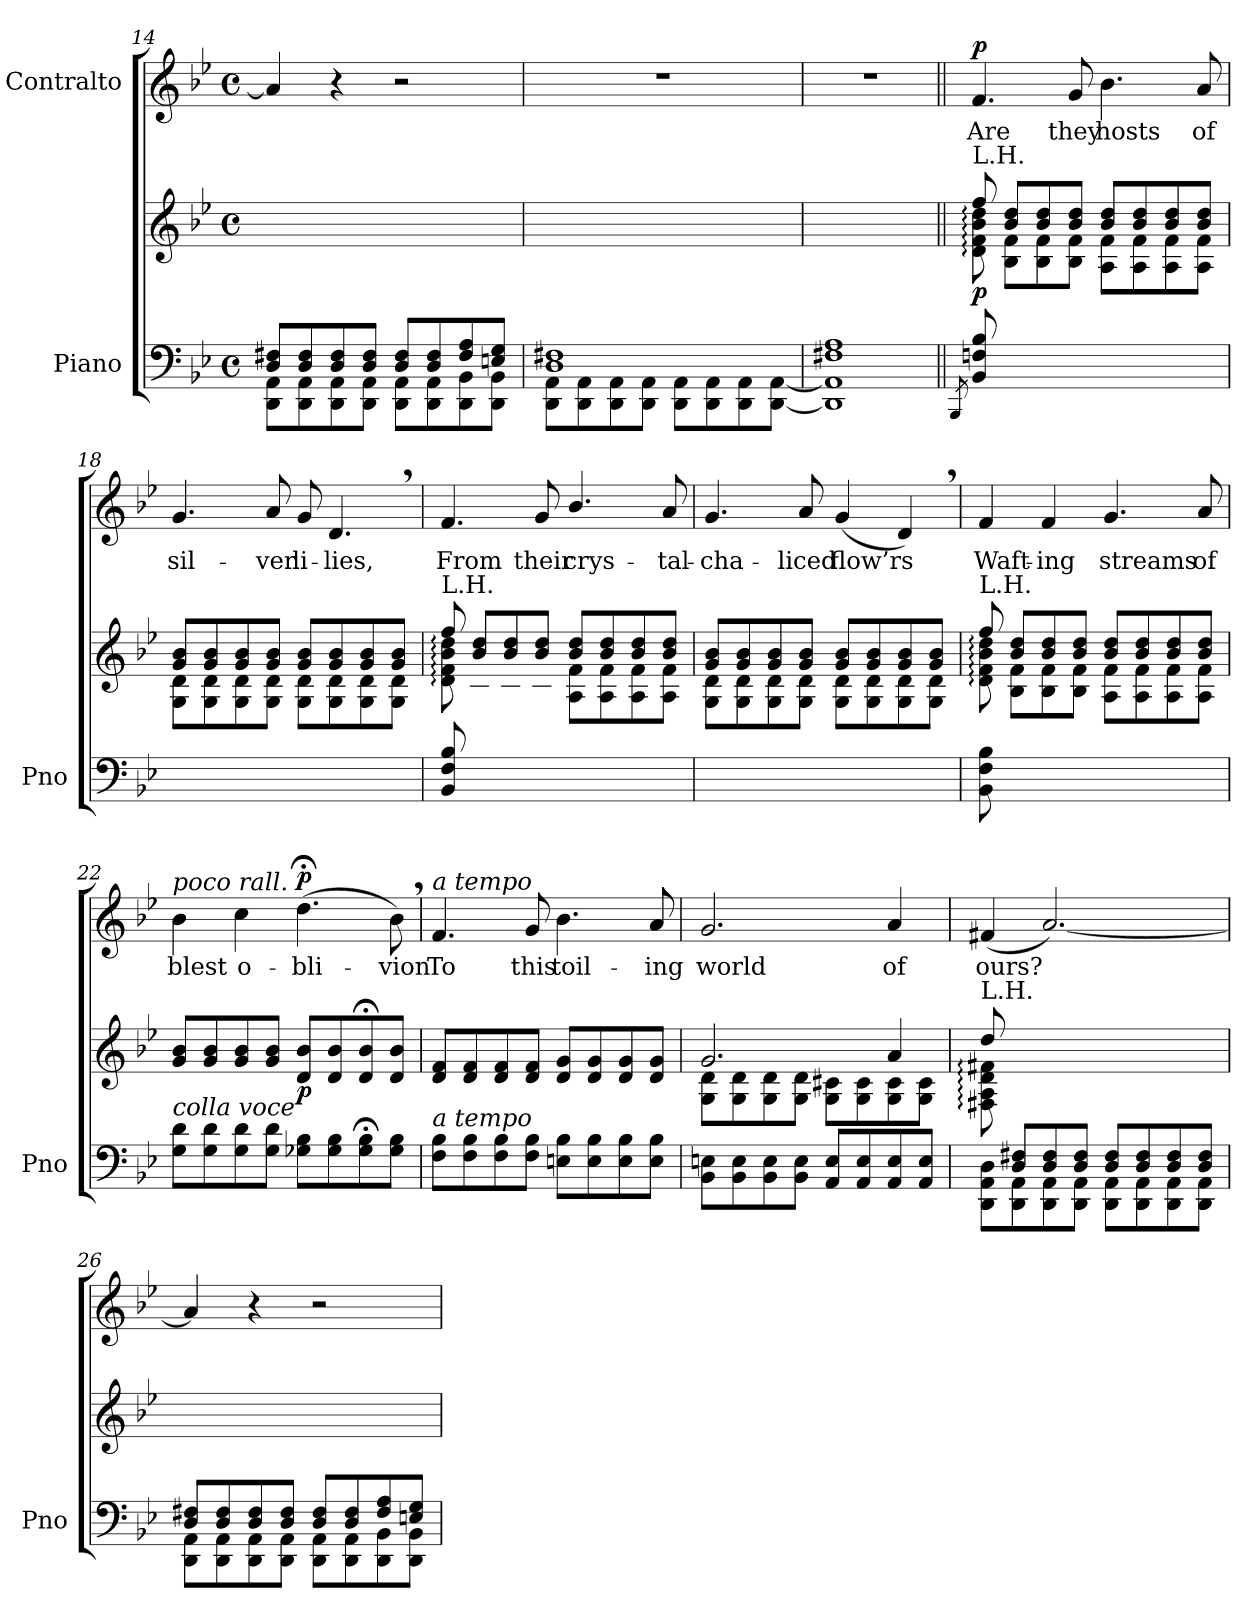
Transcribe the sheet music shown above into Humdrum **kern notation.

**kern	**kern	**dynam	**kern	**text	**dynam
*part2	*part2	*part2	*part1	*part1	*part1
*staff3	*staff2	*staff2/3	*staff1	*staff1	*staff1
*I"Piano	*	*	*I"Contralto	*	*
*I'Pno	*	*	*	*	*
*clefF4	*clefG2	*	*clefG2	*	*
*k[b-e-]	*k[b-e-]	*	*k[b-e-]	*	*
*M4/4	*M4/4	*	*M4/4	*	*
*met(c)	*met(c)	*	*met(c)	*	*
=14	=14	=14	=14	=14	=14
*^	*	*	*	*	*
8D/ 8F#X/L	8DD\ 8AA\L	1ryy	.	4a/]	.	.
8D/ 8F#/	8DD\ 8AA\	.	.	.	.	.
8D/ 8F#/	8DD\ 8AA\	.	.	4r	.	.
8D/ 8F#/J	8DD\ 8AA\J	.	.	.	.	.
8D/ 8F#/L	8DD\ 8AA\L	.	.	2r	.	.
8D/ 8F#/	8DD\ 8AA\	.	.	.	.	.
8F#/ 8A/	8DD\ 8BB-\	.	.	.	.	.
8En/ 8G/J	8DD\ 8BB-\J	.	.	.	.	.
!!LO:LB:g=z
=15	=15	=15	=15	=15	=15	=15
1D 1F#X	8DD\ 8AA\L	1ryy	.	1r	.	.
.	8DD\ 8AA\	.	.	.	.	.
.	8DD\ 8AA\	.	.	.	.	.
.	8DD\ 8AA\J	.	.	.	.	.
.	8DD\ 8AA\L	.	.	.	.	.
.	8DD\ 8AA\	.	.	.	.	.
.	8DD\ 8AA\	.	.	.	.	.
.	[8DD\ [8AA\J	.	.	.	.	.
=16	=16	=16	=16	=16	=16	=16
1F#X 1A	1DD] 1AA]	1ryy	.	1r	.	.
*v	*v	*	*	*	*	*
=17||	=17||	=17||	=17||	=17||	=17||
8qBBB-/	.	.	.	.	.
*	*^	*	*	*	*
*	*	*^	*	*	*	*
!	!LO:TX:a:t=L.H.	!	!	!	!	!	!
!	!	!	!	!LO:DY:b	!	!LO:LY:b	!LO:DY:a
8BB-/ 8Fn/ 8B-/	8d\: 8f\: 8b-\: 8dd\:	8ff/	8ryy	p	4.f/	Are	p
2..ryy	8b-/ 8dd/L	8raayy	8B-\ 8f\L	.	.	.	.
.	8b-/ 8dd/	4raayy	8B-\ 8f\	.	.	.	.
!	!	!	!	!	!	!LO:LY:b	!
.	8b-/ 8dd/J	.	8B-\ 8f\J	.	8g/	they	.
!	!	!	!	!	!	!LO:LY:b	!
.	8b-/ 8dd/L	2rffyy	8A\ 8f\L	.	4.b-\	hosts	.
.	8b-/ 8dd/	.	8A\ 8f\	.	.	.	.
.	8b-/ 8dd/	.	8A\ 8f\	.	.	.	.
!	!	!	!	!	!	!LO:LY:b	!
.	8b-/ 8dd/J	.	8A\ 8f\J	.	8a/	of	.
!!LO:LB:g=z
=18	=18	=18	=18	=18	=18	=18	=18
!	!	!	!	!	!	!LO:LY:b	!
*	*	*v	*v	*	*	*	*
1ryy	8g/ 8b-/L	8G\ 8d\L	.	4.g/	sil-	.
.	8g/ 8b-/	8G\ 8d\	.	.	.	.
.	8g/ 8b-/	8G\ 8d\	.	.	.	.
!	!	!	!	!	!LO:LY:b	!
.	8g/ 8b-/J	8G\ 8d\J	.	8a/	-ver	.
!	!	!	!	!	!LO:LY:b	!
.	8g/ 8b-/L	8G\ 8d\L	.	8g/	li-	.
!	!	!	!	!	!LO:LY:b	!
.	8g/ 8b-/	8G\ 8d\	.	4.d,/	-lies,	.
.	8g/ 8b-/	8G\ 8d\	.	.	.	.
.	8g/ 8b-/J	8G\ 8d\J	.	.	.	.
=19	=19	=19	=19	=19	=19	=19
*	*	*^	*	*	*	*
!	!LO:TX:a:t=L.H.	!	!	!	!	!	!
!	!	!	!	!	!	!LO:LY:b	!
8BB-/ 8F/ 8B-/L	8d\: 8f\: 8b-\: 8dd\:	8ff/	8ryy	.	4.f/	From	.
2..ryy	8b-/ 8dd/L	8raayy	8B-\ 8f\	.	.	.	.
.	8b-/ 8dd/	4raayy	8B-\ 8f\	.	.	.	.
!	!	!	!	!	!	!LO:LY:b	!
.	8b-/ 8dd/J	.	8B-\ 8f\J	.	8g/	their	.
!	!	!	!	!	!	!LO:LY:b	!
.	8b-/ 8dd/L	2rffyy	8A\ 8f\L	.	4.b-/	crys-	.
.	8b-/ 8dd/	.	8A\ 8f\	.	.	.	.
.	8b-/ 8dd/	.	8A\ 8f\	.	.	.	.
!	!	!	!	!	!	!LO:LY:b	!
.	8b-/ 8dd/J	.	8A\ 8f\J	.	8a/	-tal-	.
!!LO:PB:g=z
=20	=20	=20	=20	=20	=20	=20	=20
!	!	!	!	!	!	!LO:LY:b	!
*	*	*v	*v	*	*	*	*
1ryy	8g/ 8b-/L	8G\ 8d\L	.	4.g/	-cha-	.
.	8g/ 8b-/	8G\ 8d\	.	.	.	.
.	8g/ 8b-/	8G\ 8d\	.	.	.	.
!	!	!	!	!	!LO:LY:b	!
.	8g/ 8b-/J	8G\ 8d\J	.	8a/	-liced	.
!	!	!	!	!	!LO:LY:b	!
.	8g/ 8b-/L	8G\ 8d\L	.	(<4g/	flow’rs	.
.	8g/ 8b-/	8G\ 8d\	.	.	.	.
.	8g/ 8b-/	8G\ 8d\	.	4d,/)	.	.
.	8g/ 8b-/J	8G\ 8d\J	.	.	.	.
=21	=21	=21	=21	=21	=21	=21
*	*	*^	*	*	*	*
!	!LO:TX:a:t=L.H.	!	!	!	!	!	!
!	!	!	!	!	!	!LO:LY:b	!
8BB-\ 8F\ 8B-\	8d\: 8f\: 8b-\: 8dd\:	8ff/	8ryy	.	4f/	Waft-	.
2..ryy	8b-/ 8dd/L	8raayy	8B-\ 8f\L	.	.	.	.
!	!	!	!	!	!	!LO:LY:b	!
.	8b-/ 8dd/	4raayy	8B-\ 8f\	.	4f/	-ing	.
.	8b-/ 8dd/J	.	8B-\ 8f\J	.	.	.	.
!	!	!	!	!	!	!LO:LY:b	!
.	8b-/ 8dd/L	2rffyy	8A\ 8f\L	.	4.g/	streams	.
.	8b-/ 8dd/	.	8A\ 8f\	.	.	.	.
.	8b-/ 8dd/	.	8A\ 8f\	.	.	.	.
!	!	!	!	!	!	!LO:LY:b	!
.	8b-/ 8dd/J	.	8A\ 8f\J	.	8a/	of	.
!!LO:LB:g=z
=22	=22	=22	=22	=22	=22	=22	=22
!	!	!	!	!	!LO:TX:a:i:t=poco rall.	!	!
!LO:TX:a:i:t=colla voce	!	!	!	!	!	!	!
!	!	!	!	!	!	!LO:LY:b	!
*	*v	*v	*v	*	*	*	*
8G\ 8d\L	8g/ 8b-/L	.	4b-\	blest	.
8G\ 8d\	8g/ 8b-/	.	.	.	.
!	!	!	!	!LO:LY:b	!
8G\ 8d\	8g/ 8b-/	.	4cc\	o-	.
8G\ 8d\J	8g/ 8b-/J	.	.	.	.
!	!	!LO:DY:b	!	!LO:LY:b	!LO:DY:a
8G-X\ 8B-\L	8d/ 8b-/L	p	(>4.dd;<\	-bli-	p
8G-\ 8B-\	8d/ 8b-/	.	.	.	.
8G-\; 8B-\;	8d/;< 8b-/;<	.	.	.	.
!	!	!	!	!LO:LY:b	!
8G-\ 8B-\J	8d/ 8b-/J	.	8b-,\)	-vion	.
=23	=23	=23	=23	=23	=23
!	!	!	!LO:TX:a:i:t=a tempo	!	!
!LO:TX:a:i:t=a tempo	!	!	!	!	!
!	!	!	!	!LO:LY:b	!
8F\ 8B-\L	8d/ 8f/L	.	4.f/	To	.
8F\ 8B-\	8d/ 8f/	.	.	.	.
8F\ 8B-\	8d/ 8f/	.	.	.	.
!	!	!	!	!LO:LY:b	!
8F\ 8B-\J	8d/ 8f/J	.	8g/	this	.
!	!	!	!	!LO:LY:b	!
8En\ 8B-\L	8d/ 8g/L	.	4.b-\	toil-	.
8E\ 8B-\	8d/ 8g/	.	.	.	.
8E\ 8B-\	8d/ 8g/	.	.	.	.
!	!	!	!	!LO:LY:b	!
8E\ 8B-\J	8d/ 8g/J	.	8a/	-ing	.
!!LO:LB:g=z
=24	=24	=24	=24	=24	=24
*	*^	*	*	*	*
!	!	!	!	!	!LO:LY:b	!
8BB-\ 8En\L	2.g/	8G\ 8d\L	.	2.g/	world	.
8BB-\ 8E\	.	8G\ 8d\	.	.	.	.
8BB-\ 8E\	.	8G\ 8d\	.	.	.	.
8BB-\ 8E\J	.	8G\ 8d\J	.	.	.	.
8AA/ 8E/L	.	8G\ 8c#X\L	.	.	.	.
8AA/ 8E/	.	8G\ 8c#\	.	.	.	.
!	!	!	!	!	!LO:LY:b	!
8AA/ 8E/	4a/	8G\ 8c#\	.	4a/	of	.
8AA/ 8E/J	.	8G\ 8c#\J	.	.	.	.
=25	=25	=25	=25	=25	=25	=25
*^	*	*	*	*	*	*
!	!	!LO:TX:a:t=L.H.	!	!	!	!	!
!	!	!	!	!	!	!LO:LY:b	!
8ryy	8DD\ 8AA\ 8D\L	8F#X\: 8A\: 8d\: 8f#X\:	8dd/	.	(<4f#X/	ours?	.
8D/ 8F#X/L	8DD\ 8AA\	2..ryy	8ryy	.	.	.	.
8D/ 8F#/	8DD\ 8AA\	.	4ryy	.	[2.a/)	.	.
8D/ 8F#/J	8DD\ 8AA\J	.	.	.	.	.	.
8D/ 8F#/L	8DD\ 8AA\L	.	2ryy	.	.	.	.
8D/ 8F#/	8DD\ 8AA\	.	.	.	.	.	.
8D/ 8F#/	8DD\ 8AA\	.	.	.	.	.	.
8D/ 8F#/J	8DD\ 8AA\J	.	.	.	.	.	.
*	*	*v	*v	*	*	*	*
!!LO:LB:g=z
=26	=26	=26	=26	=26	=26	=26
8D/ 8F#X/L	8DD\ 8AA\L	1ryy	.	4a/]	.	.
8D/ 8F#/	8DD\ 8AA\	.	.	.	.	.
8D/ 8F#/	8DD\ 8AA\	.	.	4r	.	.
8D/ 8F#/J	8DD\ 8AA\J	.	.	.	.	.
8D/ 8F#/L	8DD\ 8AA\L	.	.	2r	.	.
8D/ 8F#/	8DD\ 8AA\	.	.	.	.	.
8F#/ 8A/	8DD\ 8BB-\	.	.	.	.	.
8En/ 8G/J	8DD\ 8BB-\J	.	.	.	.	.
*v	*v	*	*	*	*	*
=	=	=	=	=	=
*-	*-	*-	*-	*-	*-
